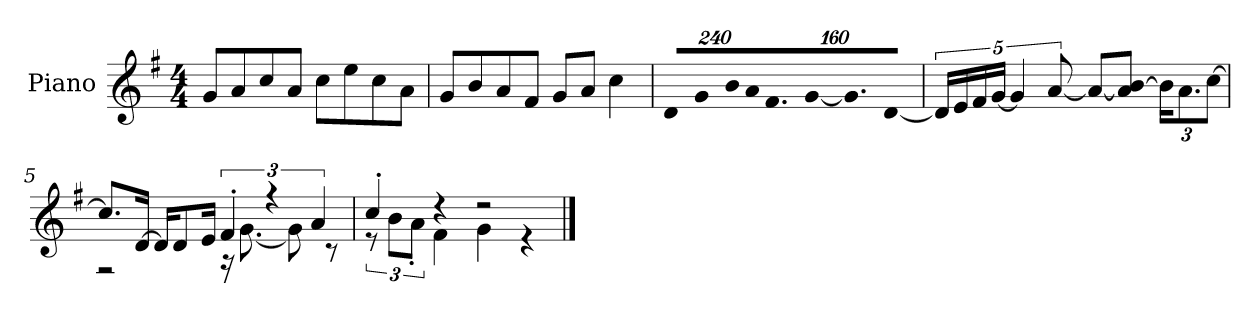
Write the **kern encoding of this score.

**kern
*part1
*staff1
*I"Piano
*I'P-no
*clefG2
*k[f#]
*M4/4
*MM90
=1
8g/L
8a/
8cc/
8a/J
8cc\L
8ee\
8cc\
8a\J
=2
8g/L
8b/
8a/
8f#/J
8g/L
8a/J
4cc\
=3
*Xbrackettup
!LO:N:vis=8
960%137d/L
!LO:N:vis=8
960%137g/
!LO:N:vis=16
1920%137b/L
!LO:N:vis=16
1920%137a/J
!LO:N:vis=8.
640%137f#/
!LO:N:vis=16
[1920%137g/K
!LO:N:vis=8.
640%137g/]
!LO:N:vis=16
[1920%137d/Jk
=4
*brackettup
20d/LL]
20e/
20f#/
[20g/JJ
5g/]
[10a/
8a/L_
8a/] [8b/J
*Xbrackettup
24b\KL]
12.a\
[12cc\J
!!LO:LB:g=z
=5
*^
8.cc/L]	2r
[16d/Jk	.
16d/KL]	.
8d/	.
16e/Jk	.
*brackettup	*
6f#'/	16r
.	[8.g\
6r	.
.	8g\]
6a/	.
.	8r
=6	=6
4cc'/	12r
.	12b\L
.	12a'\J
4r	4f#\
2r	4g\
.	4r
*v	*v
==
*-
